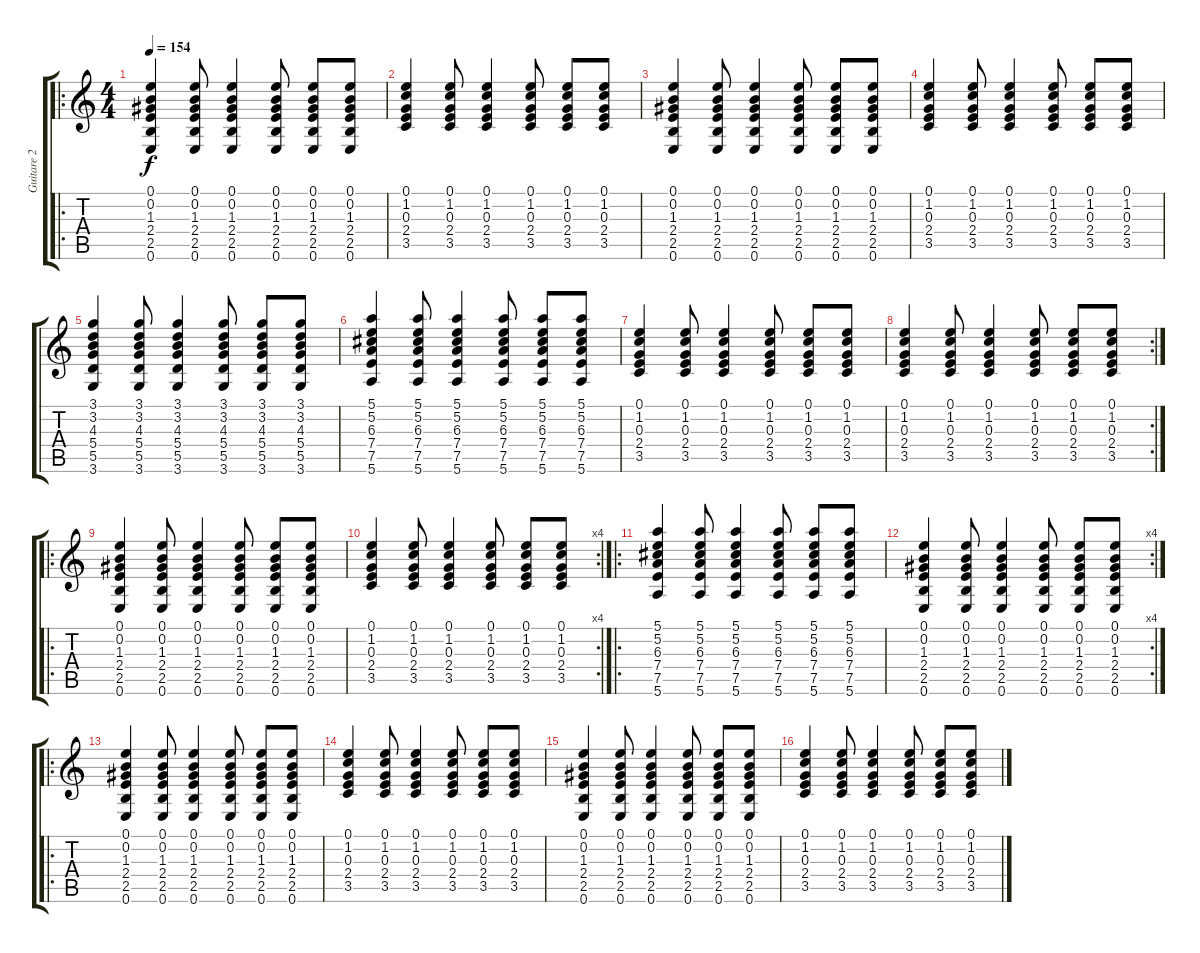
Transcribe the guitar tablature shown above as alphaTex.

\track ("Guitare 2 (Courtney)" "Guitare 2 ") {instrument electricguitarclean}
\staff {score tabs}
\tuning (E4 B3 G3 D3 A2 E2) {hide}
\ro
\ts (4 4)
\tempo 154
\clef g2
\ks c
(0.1 0.2 1.3 2.4 2.5 0.6).4{dy f} (0.1 0.2 1.3 2.4 2.5 0.6).8 (0.1 0.2 1.3 2.4 2.5 0.6).4 (0.1 0.2 1.3 2.4 2.5 0.6).8 (0.1 0.2 1.3 2.4 2.5 0.6).8 (0.1 0.2 1.3 2.4 2.5 0.6).8 |
(0.1 1.2 0.3 2.4 3.5).4 (0.1 1.2 0.3 2.4 3.5).8 (0.1 1.2 0.3 2.4 3.5).4 (0.1 1.2 0.3 2.4 3.5).8 (0.1 1.2 0.3 2.4 3.5).8 (0.1 1.2 0.3 2.4 3.5).8 |
(0.1 0.2 1.3 2.4 2.5 0.6).4 (0.1 0.2 1.3 2.4 2.5 0.6).8 (0.1 0.2 1.3 2.4 2.5 0.6).4 (0.1 0.2 1.3 2.4 2.5 0.6).8 (0.1 0.2 1.3 2.4 2.5 0.6).8 (0.1 0.2 1.3 2.4 2.5 0.6).8 |
(0.1 1.2 0.3 2.4 3.5).4 (0.1 1.2 0.3 2.4 3.5).8 (0.1 1.2 0.3 2.4 3.5).4 (0.1 1.2 0.3 2.4 3.5).8 (0.1 1.2 0.3 2.4 3.5).8 (0.1 1.2 0.3 2.4 3.5).8 |
(3.1 3.2 4.3 5.4 5.5 3.6).4 (3.1 3.2 4.3 5.4 5.5 3.6).8 (3.1 3.2 4.3 5.4 5.5 3.6).4 (3.1 3.2 4.3 5.4 5.5 3.6).8 (3.1 3.2 4.3 5.4 5.5 3.6).8 (3.1 3.2 4.3 5.4 5.5 3.6).8 |
(5.1 5.2 6.3 7.4 7.5 5.6).4 (5.1 5.2 6.3 7.4 7.5 5.6).8 (5.1 5.2 6.3 7.4 7.5 5.6).4 (5.1 5.2 6.3 7.4 7.5 5.6).8 (5.1 5.2 6.3 7.4 7.5 5.6).8 (5.1 5.2 6.3 7.4 7.5 5.6).8 |
(0.1 1.2 0.3 2.4 3.5).4 (0.1 1.2 0.3 2.4 3.5).8 (0.1 1.2 0.3 2.4 3.5).4 (0.1 1.2 0.3 2.4 3.5).8 (0.1 1.2 0.3 2.4 3.5).8 (0.1 1.2 0.3 2.4 3.5).8 |
\rc 2
(0.1 1.2 0.3 2.4 3.5).4 (0.1 1.2 0.3 2.4 3.5).8 (0.1 1.2 0.3 2.4 3.5).4 (0.1 1.2 0.3 2.4 3.5).8 (0.1 1.2 0.3 2.4 3.5).8 (0.1 1.2 0.3 2.4 3.5).8 |
\ro
(0.1 0.2 1.3 2.4 2.5 0.6).4 (0.1 0.2 1.3 2.4 2.5 0.6).8 (0.1 0.2 1.3 2.4 2.5 0.6).4 (0.1 0.2 1.3 2.4 2.5 0.6).8 (0.1 0.2 1.3 2.4 2.5 0.6).8 (0.1 0.2 1.3 2.4 2.5 0.6).8 |
\rc 4
(0.1 1.2 0.3 2.4 3.5).4 (0.1 1.2 0.3 2.4 3.5).8 (0.1 1.2 0.3 2.4 3.5).4 (0.1 1.2 0.3 2.4 3.5).8 (0.1 1.2 0.3 2.4 3.5).8 (0.1 1.2 0.3 2.4 3.5).8 |
\ro
(5.1 5.2 6.3 7.4 7.5 5.6).4 (5.1 5.2 6.3 7.4 7.5 5.6).8 (5.1 5.2 6.3 7.4 7.5 5.6).4 (5.1 5.2 6.3 7.4 7.5 5.6).8 (5.1 5.2 6.3 7.4 7.5 5.6).8 (5.1 5.2 6.3 7.4 7.5 5.6).8 |
\rc 4
(0.1 0.2 1.3 2.4 2.5 0.6).4 (0.1 0.2 1.3 2.4 2.5 0.6).8 (0.1 0.2 1.3 2.4 2.5 0.6).4 (0.1 0.2 1.3 2.4 2.5 0.6).8 (0.1 0.2 1.3 2.4 2.5 0.6).8 (0.1 0.2 1.3 2.4 2.5 0.6).8 |
\ro
(0.1 0.2 1.3 2.4 2.5 0.6).4 (0.1 0.2 1.3 2.4 2.5 0.6).8 (0.1 0.2 1.3 2.4 2.5 0.6).4 (0.1 0.2 1.3 2.4 2.5 0.6).8 (0.1 0.2 1.3 2.4 2.5 0.6).8 (0.1 0.2 1.3 2.4 2.5 0.6).8 |
(0.1 1.2 0.3 2.4 3.5).4 (0.1 1.2 0.3 2.4 3.5).8 (0.1 1.2 0.3 2.4 3.5).4 (0.1 1.2 0.3 2.4 3.5).8 (0.1 1.2 0.3 2.4 3.5).8 (0.1 1.2 0.3 2.4 3.5).8 |
(0.1 0.2 1.3 2.4 2.5 0.6).4 (0.1 0.2 1.3 2.4 2.5 0.6).8 (0.1 0.2 1.3 2.4 2.5 0.6).4 (0.1 0.2 1.3 2.4 2.5 0.6).8 (0.1 0.2 1.3 2.4 2.5 0.6).8 (0.1 0.2 1.3 2.4 2.5 0.6).8 |
(0.1 1.2 0.3 2.4 3.5).4 (0.1 1.2 0.3 2.4 3.5).8 (0.1 1.2 0.3 2.4 3.5).4 (0.1 1.2 0.3 2.4 3.5).8 (0.1 1.2 0.3 2.4 3.5).8 (0.1 1.2 0.3 2.4 3.5).8
